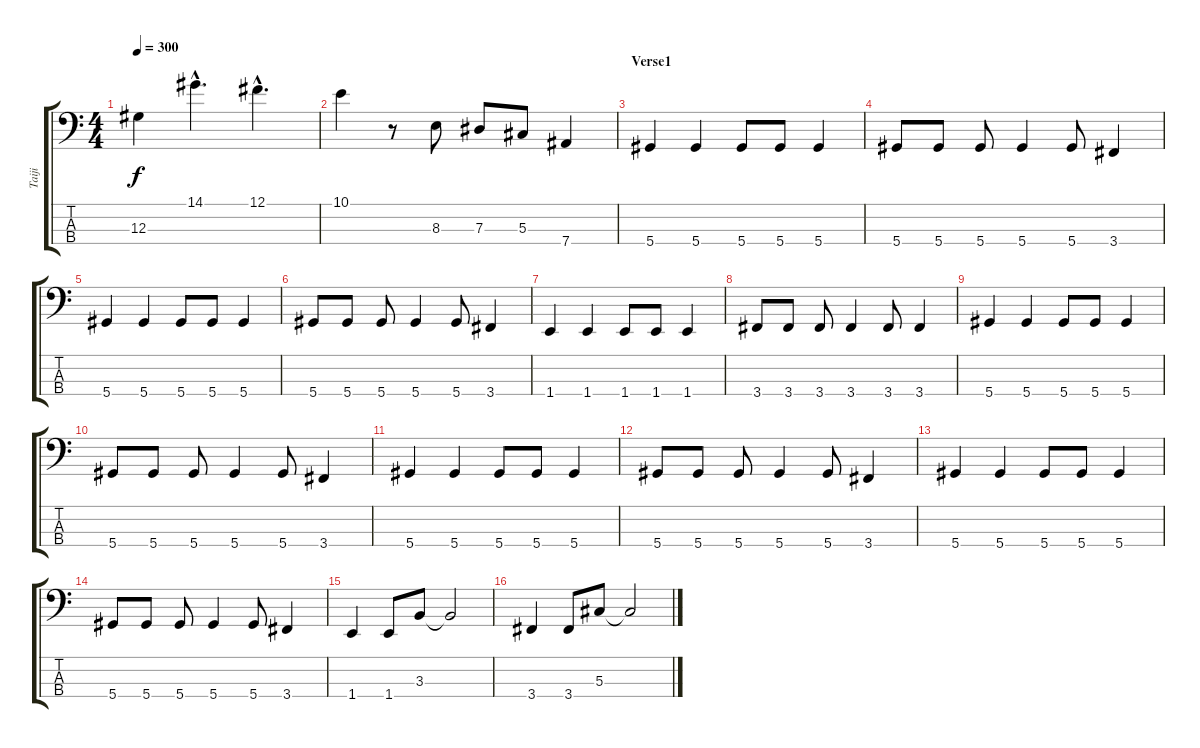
\track ("Taiji" "Taiji") {instrument electricbassfinger}
\staff {score tabs}
\tuning (Gb2 Db2 Ab1 Eb1) {hide}
\ts (4 4)
\tempo 300
\clef f4
\ks c
12.3.4{dy f} 14.1{hac}.4{d} 12.1{hac}.4{d} |
10.1.4 r.8 8.3.8 7.3.8 5.3.8 7.4.4 |
\section ("" "Verse1")
5.4.4 5.4.4 5.4.8 5.4.8 5.4.4 |
5.4.8 5.4.8 5.4.8 5.4.4 5.4.8 3.4.4 |
5.4.4 5.4.4 5.4.8 5.4.8 5.4.4 |
5.4.8 5.4.8 5.4.8 5.4.4 5.4.8 3.4.4 |
1.4.4 1.4.4 1.4.8 1.4.8 1.4.4 |
3.4.8 3.4.8 3.4.8 3.4.4 3.4.8 3.4.4 |
5.4.4 5.4.4 5.4.8 5.4.8 5.4.4 |
5.4.8 5.4.8 5.4.8 5.4.4 5.4.8 3.4.4 |
5.4.4 5.4.4 5.4.8 5.4.8 5.4.4 |
5.4.8 5.4.8 5.4.8 5.4.4 5.4.8 3.4.4 |
5.4.4 5.4.4 5.4.8 5.4.8 5.4.4 |
5.4.8 5.4.8 5.4.8 5.4.4 5.4.8 3.4.4 |
1.4.4 1.4.8 3.3.8 3.3{t}.2 |
3.4.4 3.4.8 5.3.8 5.3{t}.2
